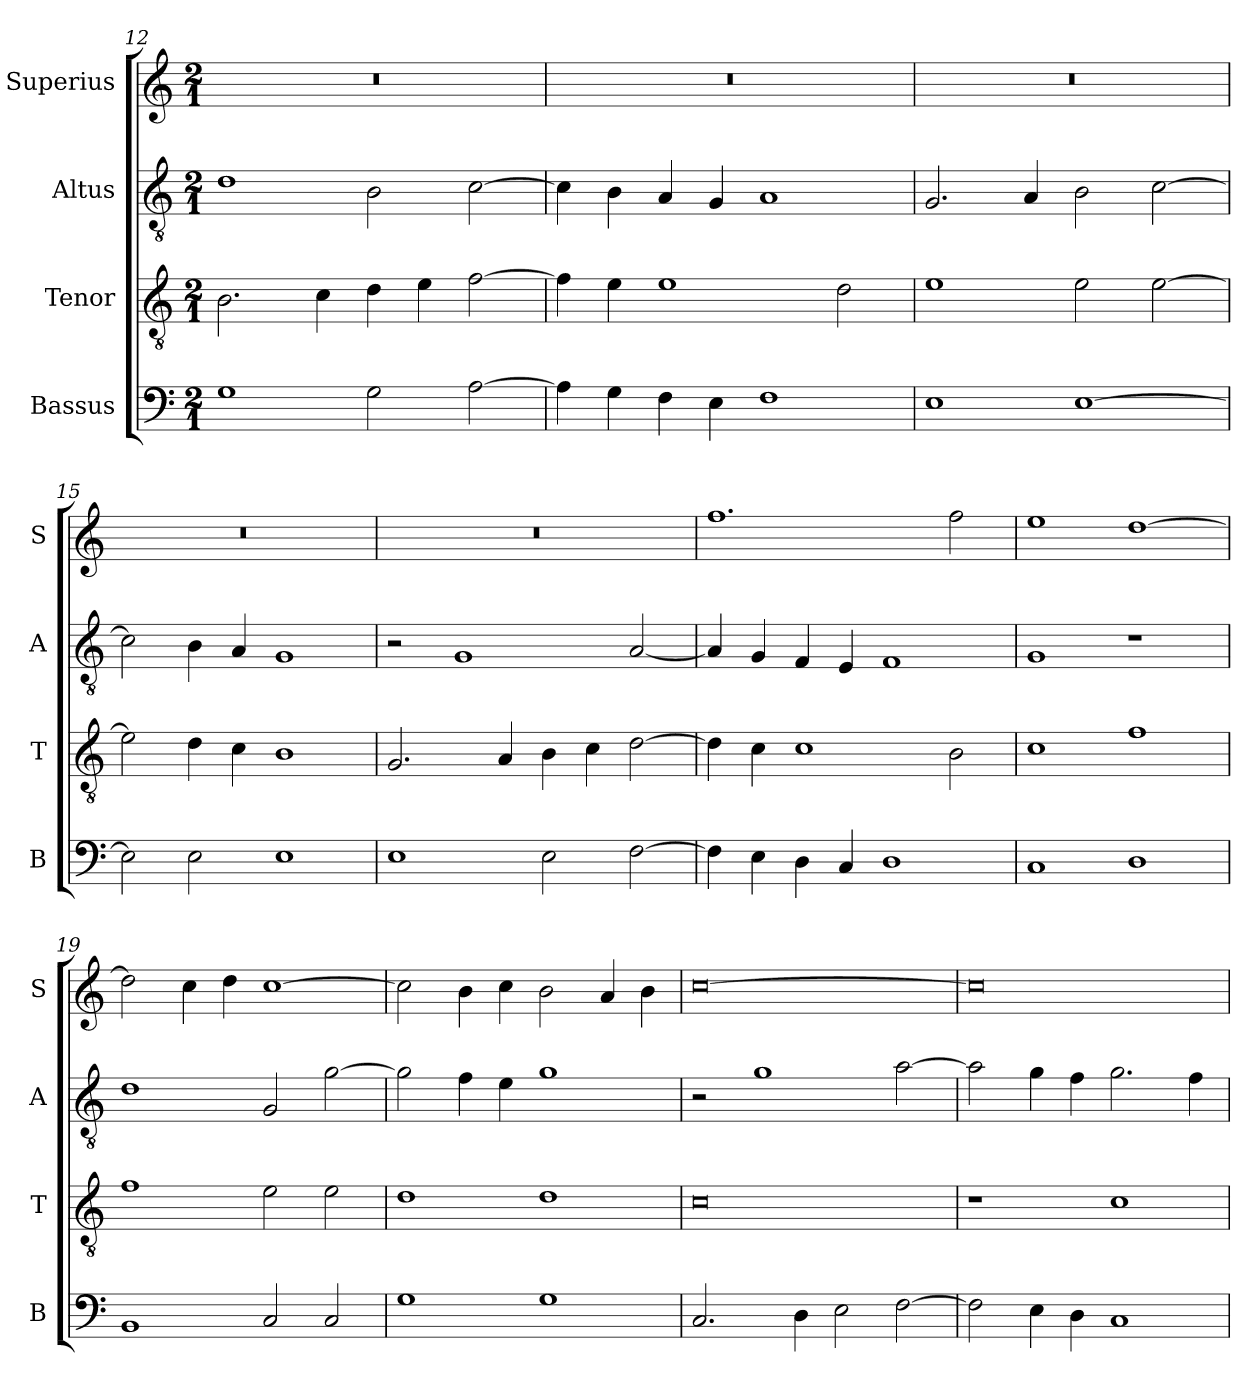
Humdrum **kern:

**kern	**kern	**kern	**kern
*part4	*part3	*part2	*part1
*staff4	*staff3	*staff2	*staff1
*I"Bassus	*I"Tenor	*I"Altus	*I"Superius
*I'B	*I'T	*I'A	*I'S
*clefF4	*clefGv2	*clefGv2	*clefG2
*k[]	*k[]	*k[]	*k[]
*M2/1	*M2/1	*M2/1	*M2/1
=12	=12	=12	=12
1G	2.B	1d	0r
.	4c	.	.
2G	4d	2B	.
.	4e	.	.
[2A	[2f	[2c	.
=13	=13	=13	=13
4A]	4f]	4c]	0r
4G	4e	4B	.
4F	1e	4A	.
4E	.	4G	.
1F	.	1A	.
.	2d	.	.
=14	=14	=14	=14
1E	1e	2.G	0r
.	.	4A	.
[1E	2e	2B	.
.	[2e	[2c	.
=15	=15	=15	=15
2E]	2e]	2c]	0r
2E	4d	4B	.
.	4c	4A	.
1E	1B	1G	.
=16	=16	=16	=16
1E	2.G	2r	0r
.	.	1G	.
.	4A	.	.
2E	4B	.	.
.	4c	.	.
[2F	[2d	[2A	.
=17	=17	=17	=17
4F]	4d]	4A]	1.ff
4E	4c	4G	.
4D	1c	4F	.
4C	.	4E	.
1D	.	1F	.
.	2B	.	2ff
=18	=18	=18	=18
1C	1c	1G	1ee
1D	1f	1r	[1dd
=19	=19	=19	=19
1BB	1f	1d	2dd]
.	.	.	4cc
.	.	.	4dd
2C	2e	2G	[1cc
2C	2e	[2g	.
=20	=20	=20	=20
1G	1d	2g]	2cc]
.	.	4f	4b
.	.	4e	4cc
1G	1d	1g	2b
.	.	.	4a
.	.	.	4b
=21	=21	=21	=21
2.C	0c	2r	[0cc
.	.	1g	.
4D	.	.	.
2E	.	.	.
[2F	.	[2a	.
=22	=22	=22	=22
2F]	1r	2a]	0cc]
4E	.	4g	.
4D	.	4f	.
1C	1c	2.g	.
.	.	4f	.
=	=	=	=
*-	*-	*-	*-
